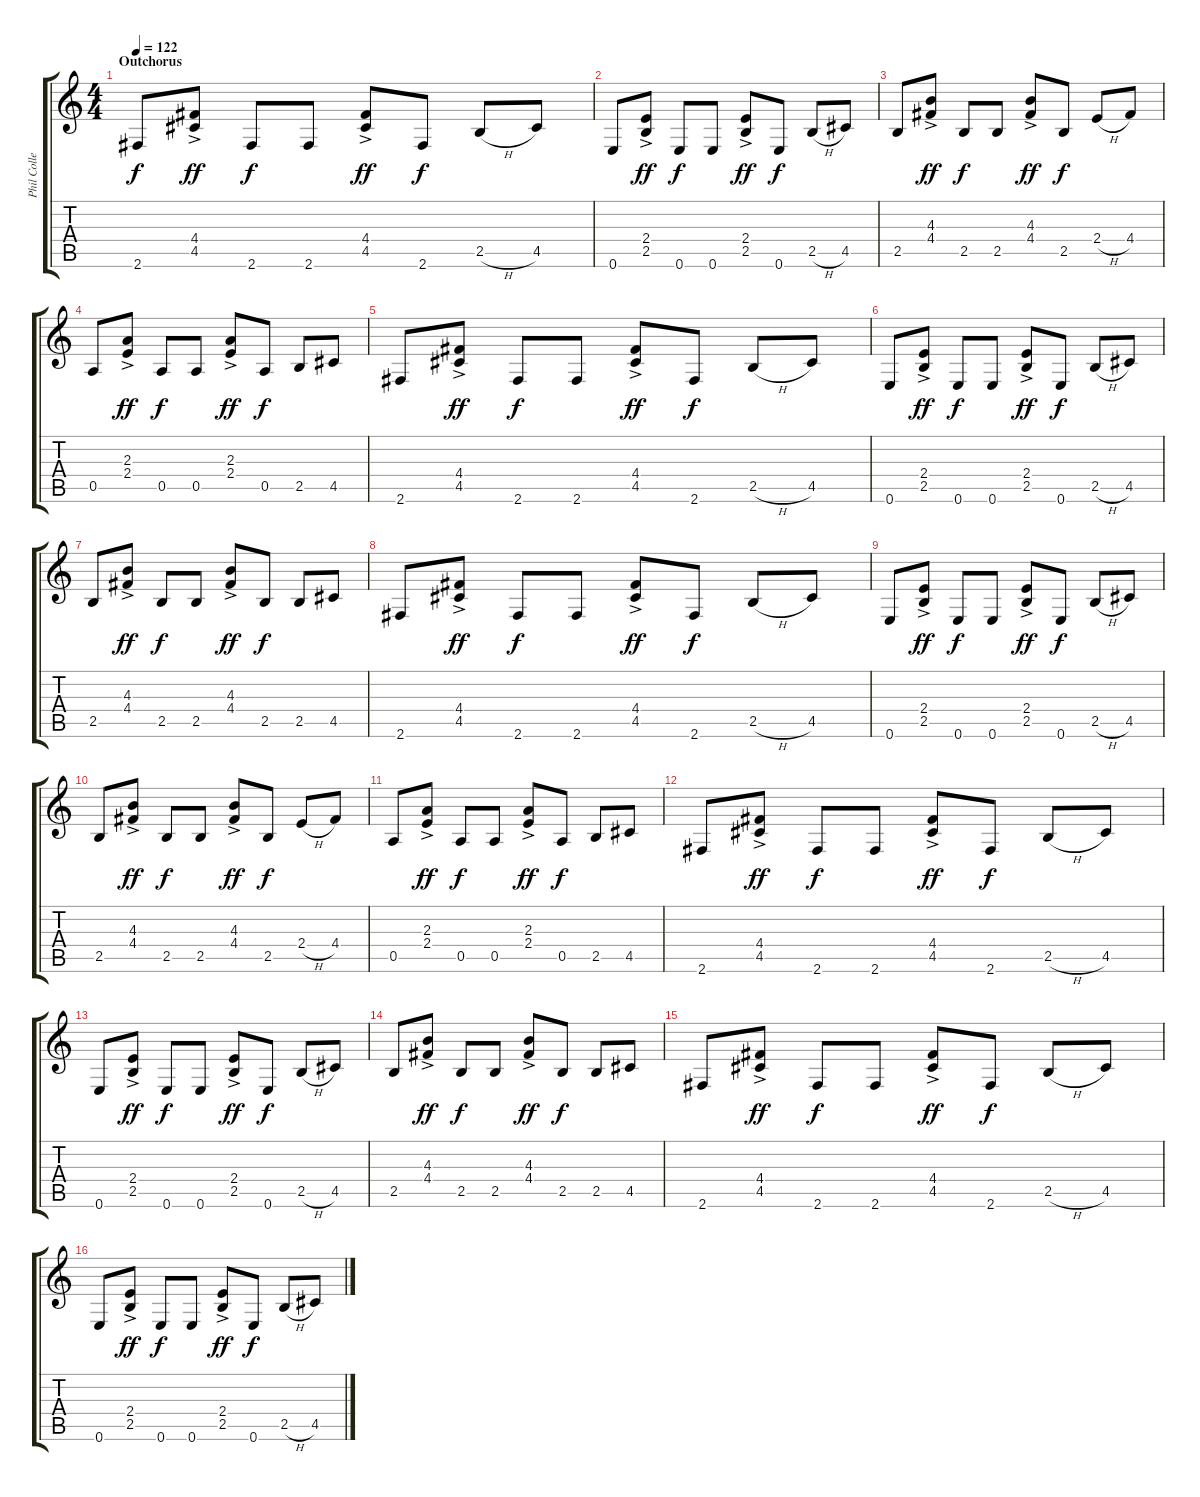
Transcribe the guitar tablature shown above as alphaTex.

\track ("Phil Collen" "Phil Colle") {instrument overdrivenguitar}
\staff {score tabs}
\tuning (E4 B3 G3 D3 A2 E2) {hide}
\ts (4 4)
\section ("" "Outchorus")
\tempo 122
\clef g2
\ks c
2.6.8{dy f} (4.4 4.5{ac}).8{dy ff} 2.6.8{dy f} 2.6.8 (4.4 4.5{ac}).8{dy ff} 2.6.8{dy f} 2.5{h}.8 4.5.8 |
0.6.8 (2.4 2.5{ac}).8{dy ff} 0.6.8{dy f} 0.6.8 (2.4 2.5{ac}).8{dy ff} 0.6.8{dy f} 2.5{h}.8 4.5.8 |
2.5.8 (4.3 4.4{ac}).8{dy ff} 2.5.8{dy f} 2.5.8 (4.3 4.4{ac}).8{dy ff} 2.5.8{dy f} 2.4{h}.8 4.4.8 |
0.5.8 (2.3 2.4{ac}).8{dy ff} 0.5.8{dy f} 0.5.8 (2.3 2.4{ac}).8{dy ff} 0.5.8{dy f} 2.5.8 4.5.8 |
2.6.8 (4.4 4.5{ac}).8{dy ff} 2.6.8{dy f} 2.6.8 (4.4 4.5{ac}).8{dy ff} 2.6.8{dy f} 2.5{h}.8 4.5.8 |
0.6.8 (2.4 2.5{ac}).8{dy ff} 0.6.8{dy f} 0.6.8 (2.4 2.5{ac}).8{dy ff} 0.6.8{dy f} 2.5{h}.8 4.5.8 |
2.5.8 (4.3 4.4{ac}).8{dy ff} 2.5.8{dy f} 2.5.8 (4.3 4.4{ac}).8{dy ff} 2.5.8{dy f} 2.5.8 4.5.8 |
2.6.8 (4.4 4.5{ac}).8{dy ff} 2.6.8{dy f} 2.6.8 (4.4 4.5{ac}).8{dy ff} 2.6.8{dy f} 2.5{h}.8 4.5.8 |
0.6.8 (2.4 2.5{ac}).8{dy ff} 0.6.8{dy f} 0.6.8 (2.4 2.5{ac}).8{dy ff} 0.6.8{dy f} 2.5{h}.8 4.5.8 |
2.5.8 (4.3 4.4{ac}).8{dy ff} 2.5.8{dy f} 2.5.8 (4.3 4.4{ac}).8{dy ff} 2.5.8{dy f} 2.4{h}.8 4.4.8 |
0.5.8 (2.3 2.4{ac}).8{dy ff} 0.5.8{dy f} 0.5.8 (2.3 2.4{ac}).8{dy ff} 0.5.8{dy f} 2.5.8 4.5.8 |
2.6.8 (4.4 4.5{ac}).8{dy ff} 2.6.8{dy f} 2.6.8 (4.4 4.5{ac}).8{dy ff} 2.6.8{dy f} 2.5{h}.8 4.5.8 |
0.6.8 (2.4 2.5{ac}).8{dy ff} 0.6.8{dy f} 0.6.8 (2.4 2.5{ac}).8{dy ff} 0.6.8{dy f} 2.5{h}.8 4.5.8 |
2.5.8 (4.3 4.4{ac}).8{dy ff} 2.5.8{dy f} 2.5.8 (4.3 4.4{ac}).8{dy ff} 2.5.8{dy f} 2.5.8 4.5.8 |
2.6.8 (4.4 4.5{ac}).8{dy ff} 2.6.8{dy f} 2.6.8 (4.4 4.5{ac}).8{dy ff} 2.6.8{dy f} 2.5{h}.8 4.5.8 |
0.6.8 (2.4 2.5{ac}).8{dy ff} 0.6.8{dy f} 0.6.8 (2.4 2.5{ac}).8{dy ff} 0.6.8{dy f} 2.5{h}.8 4.5.8
